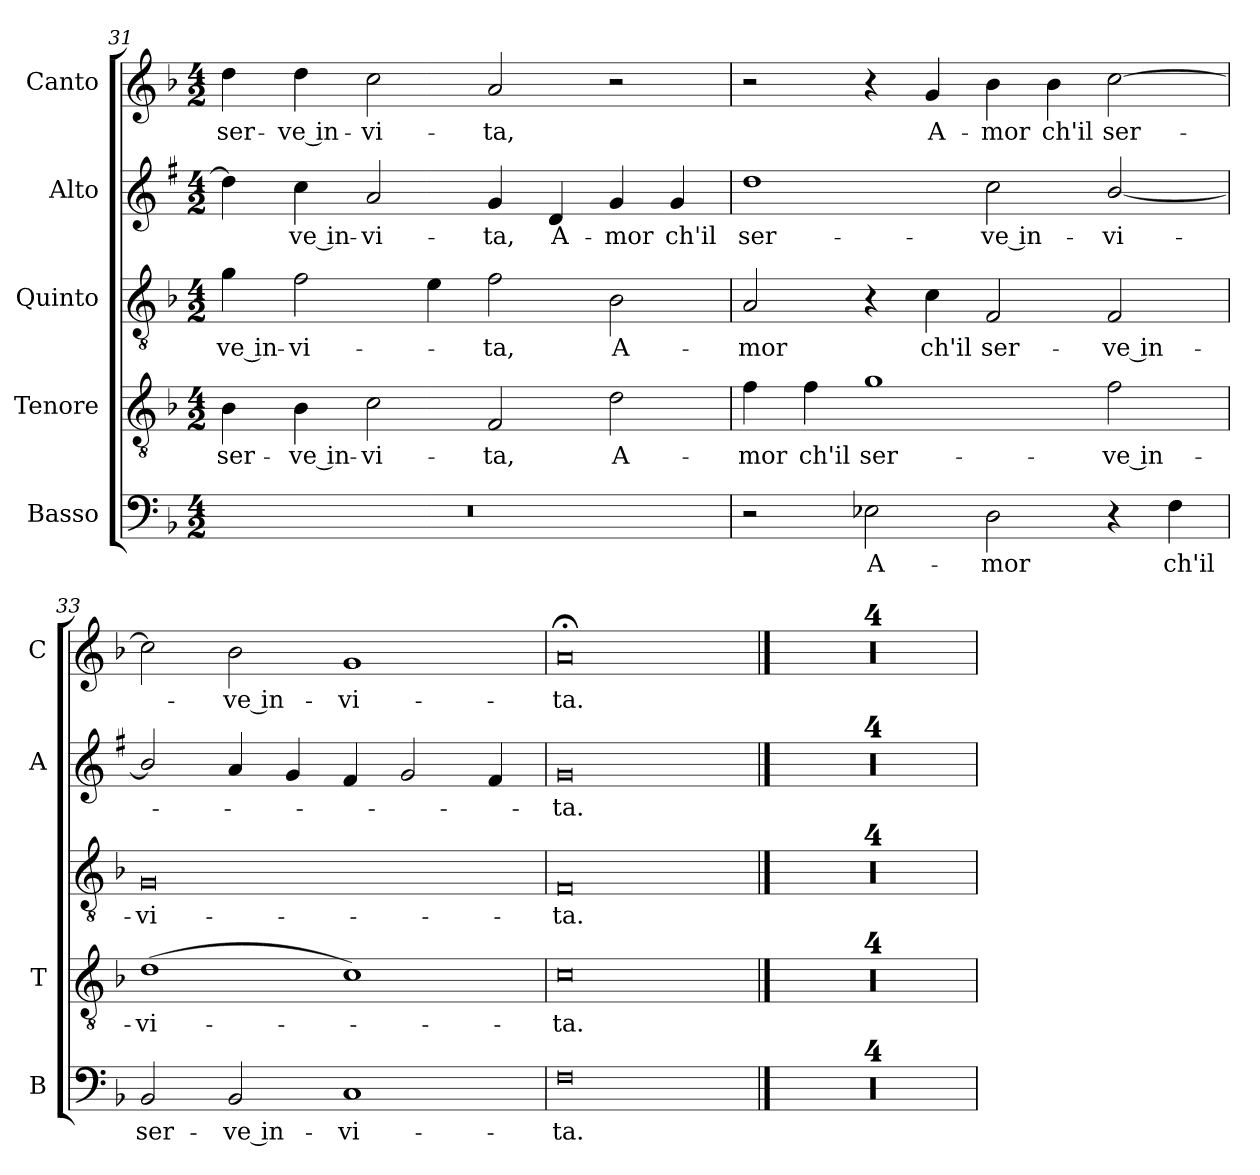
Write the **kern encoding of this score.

**kern	**text	**kern	**text	**kern	**text	**kern	**text	**kern	**text
*part5	*part5	*part4	*part4	*part3	*part3	*part2	*part2	*part1	*part1
*staff5	*staff5	*staff4	*staff4	*staff3	*staff3	*staff2	*staff2	*staff1	*staff1
*I"Basso	*	*I"Tenore	*	*I"Quinto	*	*I"Alto	*	*I"Canto	*
*I'B	*	*I'T	*	*	*	*I'A	*	*I'C	*
*clefF4	*	*clefGv2	*	*clefGv2	*	*clefG2	*	*clefG2	*
*	*	*	*	*	*	*ITrd1c2	*	*	*
*k[b-]	*	*k[b-]	*	*k[b-]	*	*k[b-]	*	*k[b-]	*
*F:	*	*F:	*	*F:	*	*F:	*	*F:	*
*M4/2	*	*M4/2	*	*M4/2	*	*M4/2	*	*M4/2	*
=31	=31	=31	=31	=31	=31	=31	=31	=31	=31
!	!	!	!LO:LY:b	!	!LO:LY:b	!	!	!	!LO:LY:b
0r	.	4B-\	ser-	4g\	-ve in-	4cc\]	.	4dd\	ser-
!	!	!	!LO:LY:b	!	!LO:LY:b	!	!LO:LY:b	!	!LO:LY:b
.	.	4B-\	-ve in-	2f\	-vi-	4b-\	-ve in-	4dd\	-ve in-
!	!	!	!LO:LY:b	!	!	!	!LO:LY:b	!	!LO:LY:b
.	.	2c\	-vi-	.	.	2g/	-vi-	2cc\	-vi-
.	.	.	.	4e\	.	.	.	.	.
!	!	!	!LO:LY:b	!	!LO:LY:b	!	!LO:LY:b	!	!LO:LY:b
.	.	2F/	-ta,	2f\	-ta,	4f/	-ta,	2a/	-ta,
!	!	!	!	!	!	!	!LO:LY:b	!	!
.	.	.	.	.	.	4c/	A-	.	.
!	!	!	!LO:LY:b	!	!LO:LY:b	!	!LO:LY:b	!	!
.	.	2d\	A-	2B-\	A-	4f/	-mor	2r	.
!	!	!	!	!	!	!	!LO:LY:b	!	!
.	.	.	.	.	.	4f/	ch'il	.	.
=32	=32	=32	=32	=32	=32	=32	=32	=32	=32
!	!	!	!LO:LY:b	!	!LO:LY:b	!	!LO:LY:b	!	!
2r	.	4f\	-mor	2A/	-mor	1cc	ser-	2r	.
!	!	!	!LO:LY:b	!	!	!	!	!	!
.	.	4f\	ch'il	.	.	.	.	.	.
!	!LO:LY:b	!	!LO:LY:b	!	!	!	!	!	!
2E-X\	A-	1g	ser-	4r	.	.	.	4r	.
!	!	!	!	!	!LO:LY:b	!	!	!	!LO:LY:b
.	.	.	.	4c\	ch'il	.	.	4g/	A-
!	!LO:LY:b	!	!	!	!LO:LY:b	!	!LO:LY:b	!	!LO:LY:b
2D\	-mor	.	.	2F/	ser-	2b-\	-ve in-	4b-\	-mor
!	!	!	!	!	!	!	!	!	!LO:LY:b
.	.	.	.	.	.	.	.	4b-\	ch'il
!	!	!	!LO:LY:b	!	!LO:LY:b	!	!LO:LY:b	!	!LO:LY:b
4r	.	2f\	-ve in-	2F/	-ve in-	[2a/	-vi-	[2cc\	ser-
!	!LO:LY:b	!	!	!	!	!	!	!	!
4F\	ch'il	.	.	.	.	.	.	.	.
!!LO:LB:g=z
=33	=33	=33	=33	=33	=33	=33	=33	=33	=33
!	!LO:LY:b	!	!LO:LY:b	!	!LO:LY:b	!	!	!	!
2BB-/	ser-	(>1d	-vi-	0G	-vi-	2a/]	.	2cc\]	.
!	!LO:LY:b	!	!	!	!	!	!	!	!LO:LY:b
2BB-/	-ve in-	.	.	.	.	4g/	.	2b-\	-ve in-
.	.	.	.	.	.	4f/	.	.	.
!	!LO:LY:b	!	!	!	!	!	!	!	!LO:LY:b
1C	-vi-	1c)	.	.	.	4e/	.	1g	-vi-
.	.	.	.	.	.	2f/	.	.	.
.	.	.	.	.	.	4e/	.	.	.
=34	=34	=34	=34	=34	=34	=34	=34	=34	=34
!	!LO:LY:b	!	!LO:LY:b	!	!LO:LY:b	!	!LO:LY:b	!	!LO:LY:b
0F	-ta.	0c	-ta.	0F	-ta.	0f	-ta.	0a;<	-ta.
==35	==35	==35	==35	==35	==35	==35	==35	==35	==35
0r	.	0r	.	0r	.	0r	.	0r	.
=36	=36	=36	=36	=36	=36	=36	=36	=36	=36
0r	.	0r	.	0r	.	0r	.	0r	.
=37	=37	=37	=37	=37	=37	=37	=37	=37	=37
0r	.	0r	.	0r	.	0r	.	0r	.
=38	=38	=38	=38	=38	=38	=38	=38	=38	=38
0r	.	0r	.	0r	.	0r	.	0r	.
=	=	=	=	=	=	=	=	=	=
*-	*-	*-	*-	*-	*-	*-	*-	*-	*-
